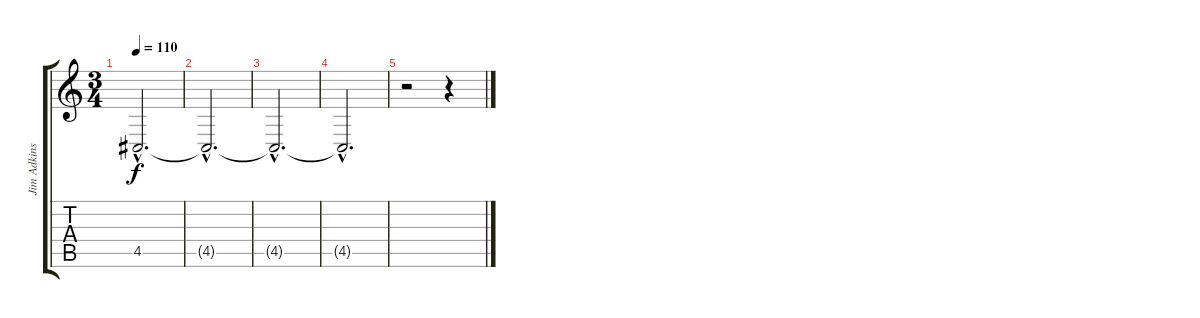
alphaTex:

\track ("Jim Adkins - Voice I" "Jim Adkins") {instrument sopranosax}
\staff {score tabs}
\tuning (E4 B3 G3 D3 A2 E2) {hide}
\ts (3 4)
\tempo 110
\clef g2
\ks c
4.5{hac t}.2{d dy f} |
4.5{hac t}.2{d} |
4.5{hac t}.2{d} |
4.5{hac t}.2{d} |
r.2 r.4
